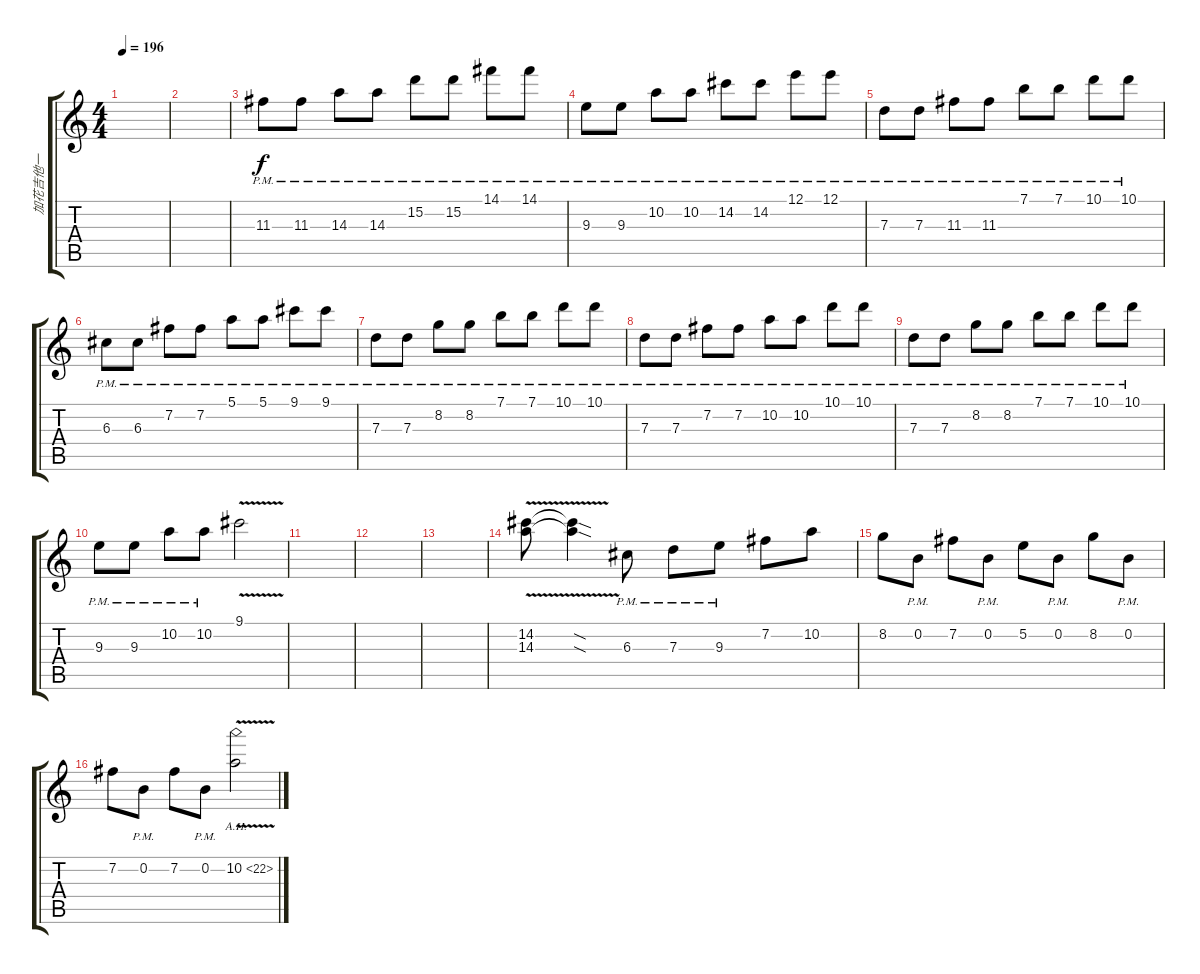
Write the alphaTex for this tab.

\track ("加花吉他一" "加花吉他一") {instrument distortionguitar}
\staff {score tabs}
\tuning (E4 B3 G3 D3 A2 E2) {hide}
\ts (4 4)
\tempo 196
\clef g2
\ks c
|
|
11.3{pm}.8 11.3{pm}.8 14.3{pm}.8 14.3{pm}.8 15.2{pm}.8 15.2{pm}.8 14.1{pm}.8 14.1{pm}.8 |
9.3{pm}.8 9.3{pm}.8 10.2{pm}.8 10.2{pm}.8 14.2{pm}.8 14.2{pm}.8 12.1{pm}.8 12.1{pm}.8 |
7.3{pm}.8 7.3{pm}.8 11.3{pm}.8 11.3{pm}.8 7.1{pm}.8 7.1{pm}.8 10.1{pm}.8 10.1{pm}.8 |
6.3{pm}.8 6.3{pm}.8 7.2{pm}.8 7.2{pm}.8 5.1{pm}.8 5.1{pm}.8 9.1{pm}.8 9.1{pm}.8 |
7.3{pm}.8 7.3{pm}.8 8.2{pm}.8 8.2{pm}.8 7.1{pm}.8 7.1{pm}.8 10.1{pm}.8 10.1{pm}.8 |
7.3{pm}.8 7.3{pm}.8 7.2{pm}.8 7.2{pm}.8 10.2{pm}.8 10.2{pm}.8 10.1{pm}.8 10.1{pm}.8 |
7.3{pm}.8 7.3{pm}.8 8.2{pm}.8 8.2{pm}.8 7.1{pm}.8 7.1{pm}.8 10.1{pm}.8 10.1{pm}.8 |
9.3{pm}.8 9.3{pm}.8 10.2{pm}.8 10.2{pm}.8 9.1{v}.2 |
|
|
|
(14.2{v} 14.3{v}).8 (14.2{sod t} 14.3{sod t}).4 6.3{pm}.8 7.3{pm}.8 9.3{pm}.8 7.2.8 10.2.8 |
8.2.8 0.2{pm}.8 7.2.8 0.2{pm}.8 5.2.8 0.2{pm}.8 8.2.8 0.2{pm}.8 |
7.2.8 0.2{pm}.8 7.2.8 0.2{pm}.8 10.2{ah 12 v}.2
